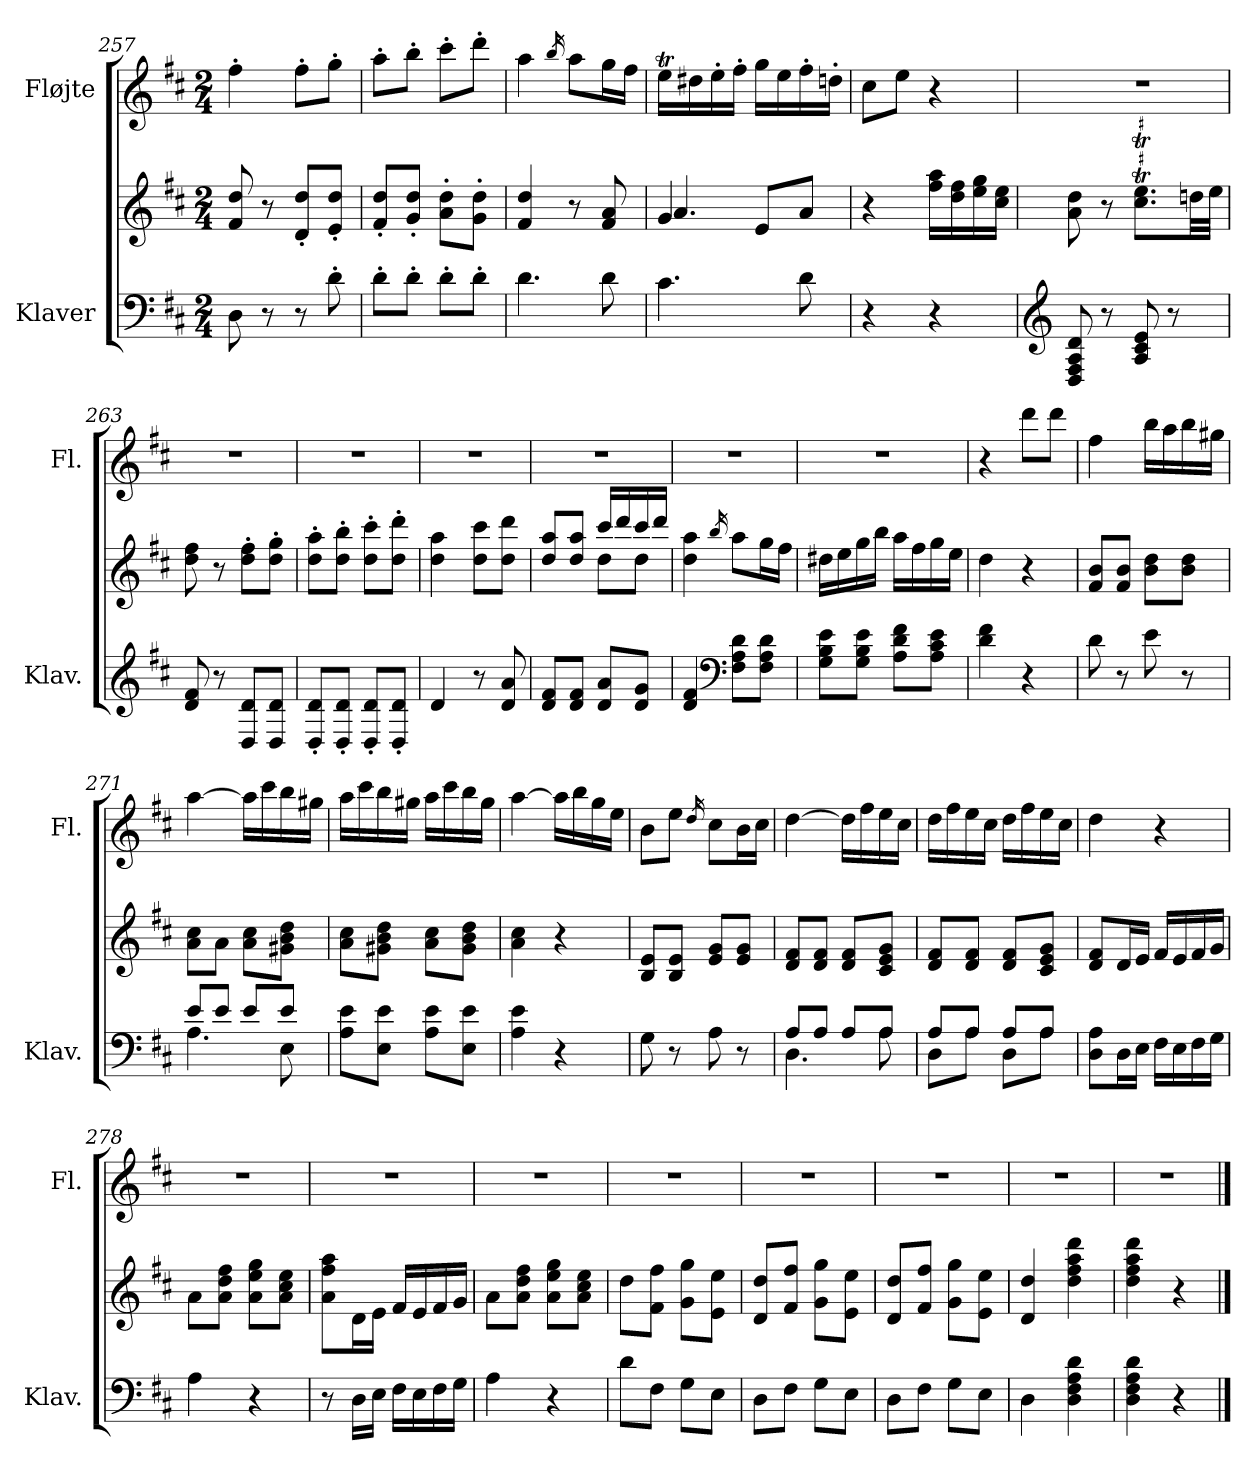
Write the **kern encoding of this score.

**kern	**kern	**kern
*part2	*part2	*part1
*staff3	*staff2	*staff1
*I"Klaver	*	*I"Fløjte
*I'Klav.	*	*I'Fl.
*clefF4	*clefG2	*clefG2
*k[f#c#]	*k[f#c#]	*k[f#c#]
*M2/4	*M2/4	*M2/4
=257	=257	=257
8D\	8f#/ 8dd/	4ff#'\
8r	8r	.
8r	8d/' 8dd/'L	8ff#'\L
8d'\	8e/' 8dd/'J	8gg'\J
!!LO:LB:g=z
=258	=258	=258
8d'\L	8f#/' 8dd/'L	8aa'\L
8d'\J	8g/' 8dd/'J	8bb'\J
8d'\L	8a\' 8dd\'L	8ccc#'\L
8d'\J	8g\' 8dd\'J	8ddd'\J
=259	=259	=259
4.d\	4f#/ 4dd/	4aa\
.	.	16qbb/
.	8r	8aa\L
8d\	8f#/ 8a/	16gg\L
.	.	16ff#\JJ
=260	=260	=260
*	*^	*
4.c#\	4g/	4.a/	16eeT\LL
.	.	.	16dd#X\
.	.	.	16ee'\
.	.	.	16ff#'\JJ
.	8e/L	.	16gg\LL
.	.	.	16ee\
8d\	8a/J	8ryy	16ff#'\
.	.	.	16ddn'\JJ
*	*v	*v	*
=261	=261	=261
4r	4r	8cc#\L
.	.	8ee\J
4r	16ff#\ 16aa\LL	4r
.	16dd\ 16ff#\	.
.	16ee\ 16gg\	.
.	16cc#\ 16ee\JJ	.
=262	=262	=262
*clefG2	*	*
8D/ 8F#/ 8A/ 8d/	8a\ 8dd\	2r
8r	8r	.
8A/ 8c#/ 8e/	8.cc#\T 8.ee\TL	.
8r	.	.
.	32dd\LL	.
.	32ee\JJJ	.
!!LO:PB:g=z
=263	=263	=263
8d/ 8f#/	8dd\ 8ff#\	2r
8r	8r	.
8D/ 8d/L	8dd\' 8ff#\'L	.
8D/ 8d/J	8dd\' 8gg\'J	.
=264	=264	=264
8D/' 8d/'L	8dd\' 8aa\'L	2r
8D/' 8d/'J	8dd\' 8bb\'J	.
8D/' 8d/'L	8dd\' 8ccc#\'L	.
8D/' 8d/'J	8dd\' 8ddd\'J	.
=265	=265	=265
4d/	4dd\ 4aa\	2r
8r	8dd\ 8ccc#\L	.
8d/ 8a/	8dd\ 8ddd\J	.
=266	=266	=266
*	*^	*
8d/ 8f#/L	8dd/ 8aa/L	4ryy	2r
8d/ 8f#/J	8dd/ 8aa/J	.	.
8d/ 8a/L	8dd\L	16ccc#/LL	.
.	.	16ddd/	.
8d/ 8g/J	8dd\J	16ccc#/	.
.	.	16ddd/JJ	.
*	*v	*v	*
=267	=267	=267
4d/ 4f#/	4dd\ 4aa\	2r
*clefF4	*	*
.	16qbb/	.
8F#\ 8A\ 8d\L	8aa\L	.
8F#\ 8A\ 8d\J	16gg\L	.
.	16ff#\JJ	.
!!LO:LB:g=z
=268	=268	=268
8G\ 8B\ 8e\L	16dd#X\LL	2r
.	16ee\	.
8G\ 8B\ 8e\J	16gg\	.
.	16bb\JJ	.
8A\ 8d\ 8f#\L	16aa\LL	.
.	16ff#\	.
8A\ 8c#\ 8e\J	16gg\	.
.	16ee\JJ	.
=269	=269	=269
4d\ 4f#\	4dd\	4r
4r	4r	8ddd\L
.	.	8ddd\J
=270	=270	=270
8d\	8f#/ 8b/L	4ff#\
8r	8f#/ 8b/J	.
8e\	8b\ 8dd\L	16bb\LL
.	.	16aa\
8r	8b\ 8dd\J	16bb\
.	.	16gg#X\JJ
=271	=271	=271
*^	*	*
8e/L	4.A\	8a\ 8cc#\L	[4aa\
8e/J	.	8a\J	.
8e/L	.	8a\ 8cc#\L	16aa\LL]
.	.	.	16ccc#\
8e/J	8E\	8g#X\ 8b\ 8dd\J	16bb\
.	.	.	16gg#X\JJ
*v	*v	*	*
!!LO:LB:g=z
=272	=272	=272
8A\ 8e\L	8a\ 8cc#\L	16aa\LL
.	.	16ccc#\
8E\ 8e\J	8g#X\ 8b\ 8dd\J	16bb\
.	.	16gg#X\JJ
8A\ 8e\L	8a\ 8cc#\L	16aa\LL
.	.	16ccc#\
8E\ 8e\J	8g#\ 8b\ 8dd\J	16bb\
.	.	16gg#\JJ
=273	=273	=273
4A\ 4e\	4a\ 4cc#\	[4aa\
4r	4r	16aa\LL]
.	.	16bb\
.	.	16gg\
.	.	16ee\JJ
=274	=274	=274
8G\	8B/ 8e/L	8b\L
8r	8B/ 8e/J	8ee\J
.	.	16qdd/
8A\	8e/ 8g/L	8cc#\L
8r	8e/ 8g/J	16b\L
.	.	16cc#\JJ
=275	=275	=275
*^	*	*
8A/L	4.D\	8d/ 8f#/L	[4dd\
8A/J	.	8d/ 8f#/J	.
8A/L	.	8d/ 8f#/L	16dd\LL]
.	.	.	16ff#\
8A/J	8A\	8c#/ 8e/ 8g/J	16ee\
.	.	.	16cc#\JJ
=276	=276	=276	=276
8A/L	8D\L	8d/ 8f#/L	16dd\LL
.	.	.	16ff#\
8A/J	8A\J	8d/ 8f#/J	16ee\
.	.	.	16cc#\JJ
8A/L	8D\L	8d/ 8f#/L	16dd\LL
.	.	.	16ff#\
8A/J	8A\J	8c#/ 8e/ 8g/J	16ee\
.	.	.	16cc#\JJ
*v	*v	*	*
!!LO:LB:g=z
=277	=277	=277
8D\ 8A\L	8d/ 8f#/L	4dd\
16D\L	16d/L	.
16E\JJ	16e/JJ	.
16F#\LL	16f#/LL	4r
16E\	16e/	.
16F#\	16f#/	.
16G\JJ	16g/JJ	.
=278	=278	=278
4A\	8a\L	2r
.	8a\ 8dd\ 8ff#\J	.
4r	8a\ 8ee\ 8gg\L	.
.	8a\ 8cc#\ 8ee\J	.
=279	=279	=279
8r	8a\ 8ff#\ 8aa\L	2r
16D\LL	16d\L	.
16E\JJ	16e\JJ	.
16F#\LL	16f#/LL	.
16E\	16e/	.
16F#\	16f#/	.
16G\JJ	16g/JJ	.
=280	=280	=280
4A\	8a\L	2r
.	8a\ 8dd\ 8ff#\J	.
4r	8a\ 8ee\ 8gg\L	.
.	8a\ 8cc#\ 8ee\J	.
=281	=281	=281
8d\L	8dd\L	2r
8F#\J	8f#\ 8ff#\J	.
8G\L	8g\ 8gg\L	.
8E\J	8e\ 8ee\J	.
=282	=282	=282
8D\L	8d/ 8dd/L	2r
8F#\J	8f#/ 8ff#/J	.
8G\L	8g\ 8gg\L	.
8E\J	8e\ 8ee\J	.
=283	=283	=283
8D\L	8d/ 8dd/L	2r
8F#\J	8f#/ 8ff#/J	.
8G\L	8g\ 8gg\L	.
8E\J	8e\ 8ee\J	.
!!LO:PB:g=z
=284	=284	=284
4D\	4d/ 4dd/	2r
4D\ 4F#\ 4A\ 4d\	4dd\ 4ff#\ 4aa\ 4ddd\	.
=285	=285	=285
4D\ 4F#\ 4A\ 4d\	4dd\ 4ff#\ 4aa\ 4ddd\	2r
4r	4r	.
==	==	==
*-	*-	*-
